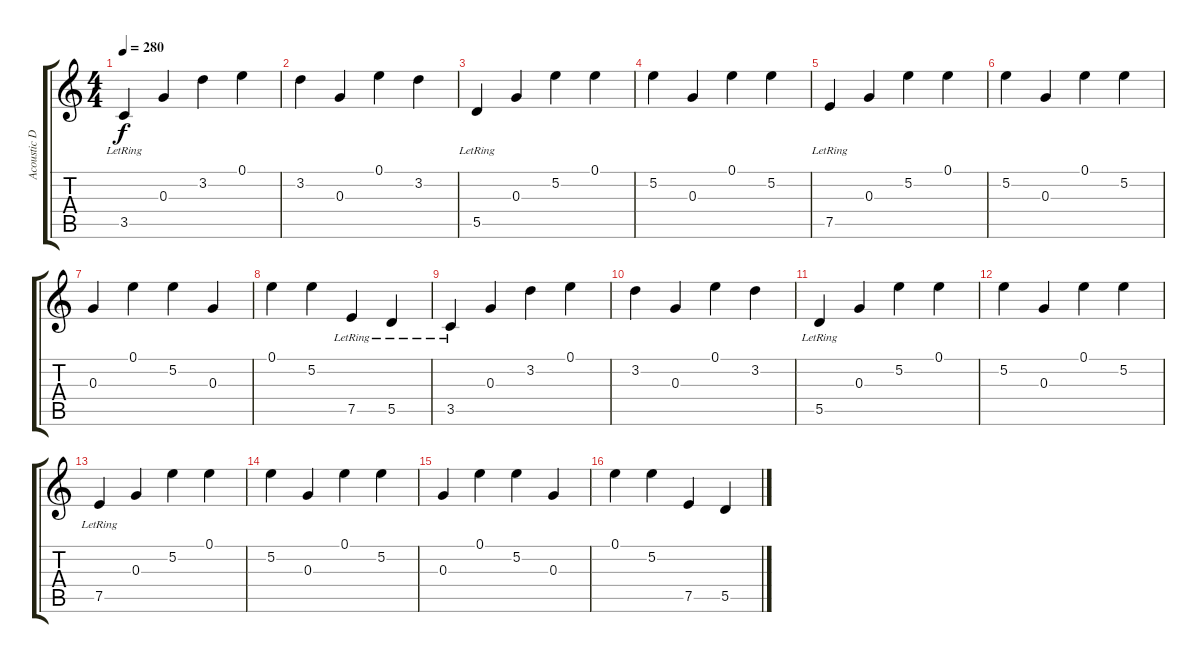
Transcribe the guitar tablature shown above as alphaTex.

\track ("Acoustic Dramatic intro" "Acoustic D") {instrument acousticguitarsteel}
\staff {score tabs}
\tuning (E4 B3 G3 D3 A2 D2) {hide}
\ts (4 4)
\tempo 280
\clef g2
\ks c
3.5{lr}.4{dy f} 0.3.4 3.2.4 0.1.4 |
3.2.4 0.3.4 0.1.4 3.2.4 |
5.5{lr}.4 0.3.4 5.2.4 0.1.4 |
5.2.4 0.3.4 0.1.4 5.2.4 |
7.5{lr}.4 0.3.4 5.2.4 0.1.4 |
5.2.4 0.3.4 0.1.4 5.2.4 |
0.3.4 0.1.4 5.2.4 0.3.4 |
0.1.4 5.2.4 7.5{lr}.4 5.5{lr}.4 |
3.5{lr}.4 0.3.4 3.2.4 0.1.4 |
3.2.4 0.3.4 0.1.4 3.2.4 |
5.5{lr}.4 0.3.4 5.2.4 0.1.4 |
5.2.4 0.3.4 0.1.4 5.2.4 |
7.5{lr}.4 0.3.4 5.2.4 0.1.4 |
5.2.4 0.3.4 0.1.4 5.2.4 |
0.3.4 0.1.4 5.2.4 0.3.4 |
0.1.4 5.2.4 7.5.4 5.5.4
